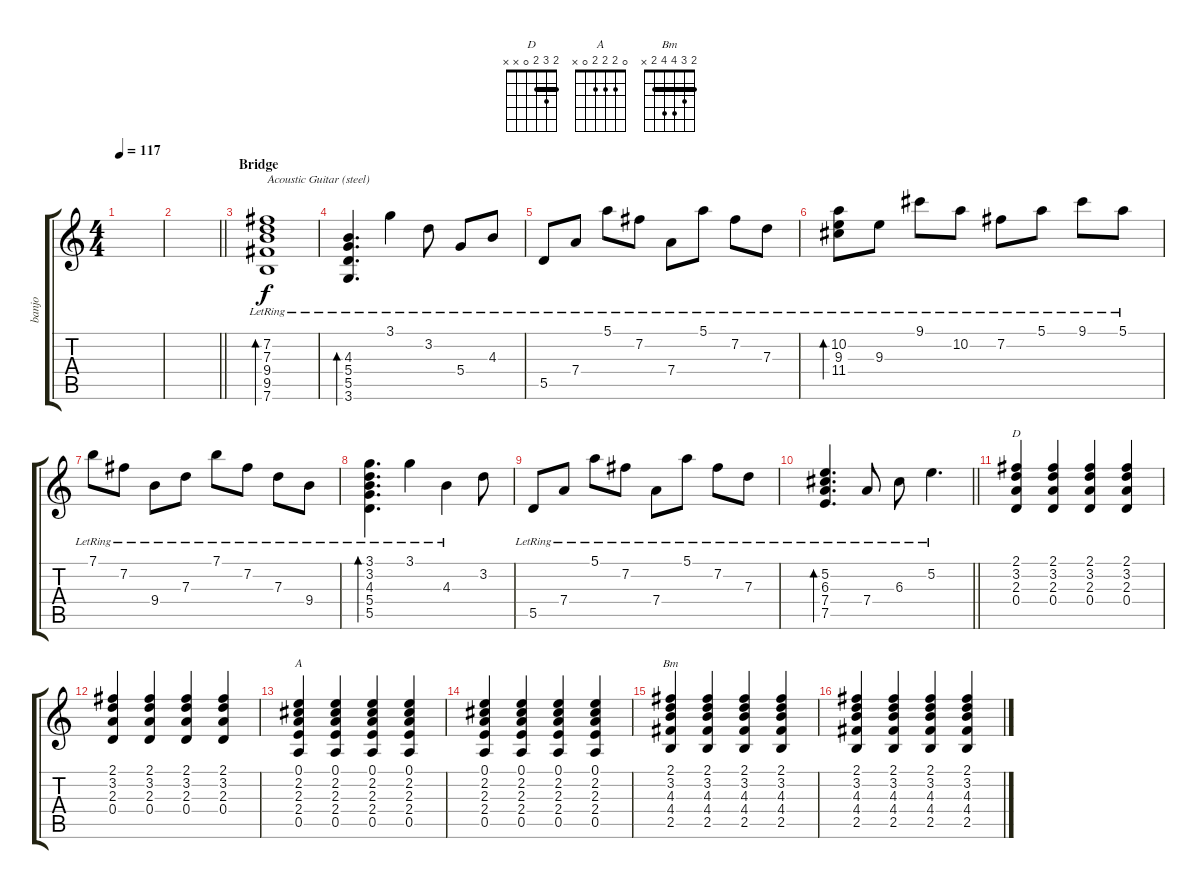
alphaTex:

\track ("banjo" "banjo") {instrument acousticguitarsteel}
\staff {score tabs}
\tuning (E4 B3 G3 D3 A2 E2) {hide}
\chord ("D" 2 3 2 0 x x) {barre 2}
\chord ("A" 0 2 2 2 0 x)
\chord ("Bm" 2 3 4 4 2 x) {barre 2}
\ts (4 4)
\tempo 117
\clef g2
\ks c
|
\barLineRight lightlight
|
\section ("" "Bridge")
(7.2{lr} 7.3{lr} 9.4{lr} 9.5{lr} 7.6{lr}).1{bd 30 txt "Acoustic Guitar (steel)" volume 11 balance 12 instrument acousticguitarsteel} |
(4.3{lr} 5.4{lr} 5.5{lr} 3.6{lr}).4{d bd 30} 3.1{lr}.4 3.2{lr}.8 5.4{lr}.8 4.3{lr}.8 |
5.5{lr}.8 7.4{lr}.8 5.1{lr}.8 7.2{lr}.8 7.4{lr}.8 5.1{lr}.8 7.2{lr}.8 7.3{lr}.8 |
(10.2{lr} 9.3{lr} 11.4{lr}).8{bd 30} 9.3{lr}.8 9.1{lr}.8 10.2{lr}.8 7.2{lr}.8 5.1{lr}.8 9.1{lr}.8 5.1{lr}.8 |
7.1{lr}.8 7.2{lr}.8 9.4{lr}.8 7.3{lr}.8 7.1{lr}.8 7.2{lr}.8 7.3{lr}.8 9.4{lr}.8 |
(3.1{lr} 3.2{lr} 4.3{lr} 5.4{lr} 5.5{lr}).4{d bd 30} 3.1{lr}.4 4.3{lr}.4 3.2.8 |
5.5{lr}.8 7.4{lr}.8 5.1{lr}.8 7.2{lr}.8 7.4{lr}.8 5.1{lr}.8 7.2{lr}.8 7.3{lr}.8 |
\barLineRight lightlight
(5.2{lr} 6.3{lr} 7.4{lr} 7.5{lr}).4{d bd 30} 7.4{lr}.8 6.3{lr}.8 5.2{lr}.4{d} |
(2.1 3.2 2.3 0.4).4{ch "D"} (2.1 3.2 2.3 0.4).4 (2.1 3.2 2.3 0.4).4 (2.1 3.2 2.3 0.4).4 |
(2.1 3.2 2.3 0.4).4 (2.1 3.2 2.3 0.4).4 (2.1 3.2 2.3 0.4).4 (2.1 3.2 2.3 0.4).4 |
(0.1 2.2 2.3 2.4 0.5).4{ch "A"} (0.1 2.2 2.3 2.4 0.5).4 (0.1 2.2 2.3 2.4 0.5).4 (0.1 2.2 2.3 2.4 0.5).4 |
(0.1 2.2 2.3 2.4 0.5).4 (0.1 2.2 2.3 2.4 0.5).4 (0.1 2.2 2.3 2.4 0.5).4 (0.1 2.2 2.3 2.4 0.5).4 |
(2.1 3.2 4.3 4.4 2.5).4{ch "Bm"} (2.1 3.2 4.3 4.4 2.5).4 (2.1 3.2 4.3 4.4 2.5).4 (2.1 3.2 4.3 4.4 2.5).4 |
(2.1 3.2 4.3 4.4 2.5).4 (2.1 3.2 4.3 4.4 2.5).4 (2.1 3.2 4.3 4.4 2.5).4 (2.1 3.2 4.3 4.4 2.5).4
